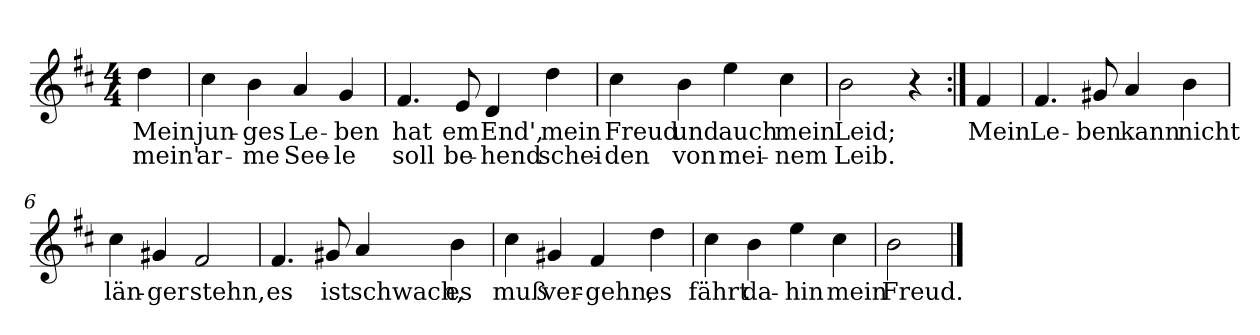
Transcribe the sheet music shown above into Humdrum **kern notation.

**kern	**text	**text
*part1	*part1	*part1
*staff1	*staff1	*staff1
*clefG2	*	*
*k[f#c#]	*	*
*M4/4	*	*
=	=	=
4dd\	Mein	mein'
=1	=1	=1
4cc#\	jun-	ar-
4b\	-ges	-me
4a/	Le-	See-
4g/	-ben	-le
=2	=2	=2
4.f#/	hat	soll
8e/	em	be-
4d/	End',	-hend
4dd\	mein	schei-
=3	=3	=3
4cc#\	Freud	-den
4b\	und	von
4ee\	auch	mei-
4cc#\	mein	-nem
=4	=4	=4
2b\	Leid;	Leib.
4r	.	.
=:|!	=:|!	=:|!
4f#/	Mein	.
=5	=5	=5
4.f#/	Le-	.
8g#X/	-ben	.
4a/	kann	.
4b\	nicht	.
=6	=6	=6
4cc#\	län-	.
4g#X/	-ger	.
2f#/	stehn,	.
=7	=7	=7
4.f#/	es	.
8g#X/	ist	.
4a/	schwach,	.
4b\	es	.
=8	=8	=8
4cc#\	muß	.
4g#X/	ver-	.
4f#/	-gehn,	.
4dd\	es	.
=9	=9	=9
4cc#\	fährt	.
4b\	da-	.
4ee\	-hin	.
4cc#\	mein	.
=10	=10	=10
2b\	Freud.	.
==	==	==
*-	*-	*-
